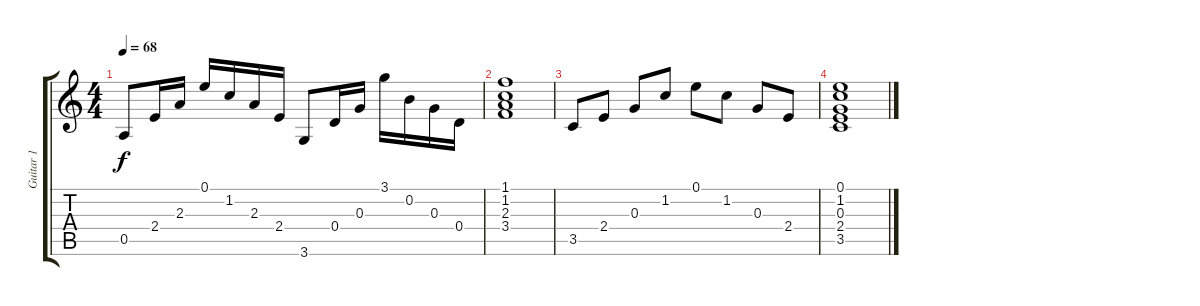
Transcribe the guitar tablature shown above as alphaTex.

\track ("Guitar 1" "Guitar 1") {instrument acousticguitarsteel}
\staff {score tabs}
\tuning (E4 B3 G3 D3 A2 E2) {hide}
\ts (4 4)
\tempo 68
\clef g2
\ks c
0.5.8{dy f} 2.4.16 2.3.16 0.1.16 1.2.16 2.3.16 2.4.16 3.6.8 0.4.16 0.3.16 3.1.16 0.2.16 0.3.16 0.4.16 |
(1.1 1.2 2.3 3.4).1 |
3.5.8 2.4.8 0.3.8 1.2.8 0.1.8 1.2.8 0.3.8 2.4.8 |
(0.1 1.2 0.3 2.4 3.5).1
